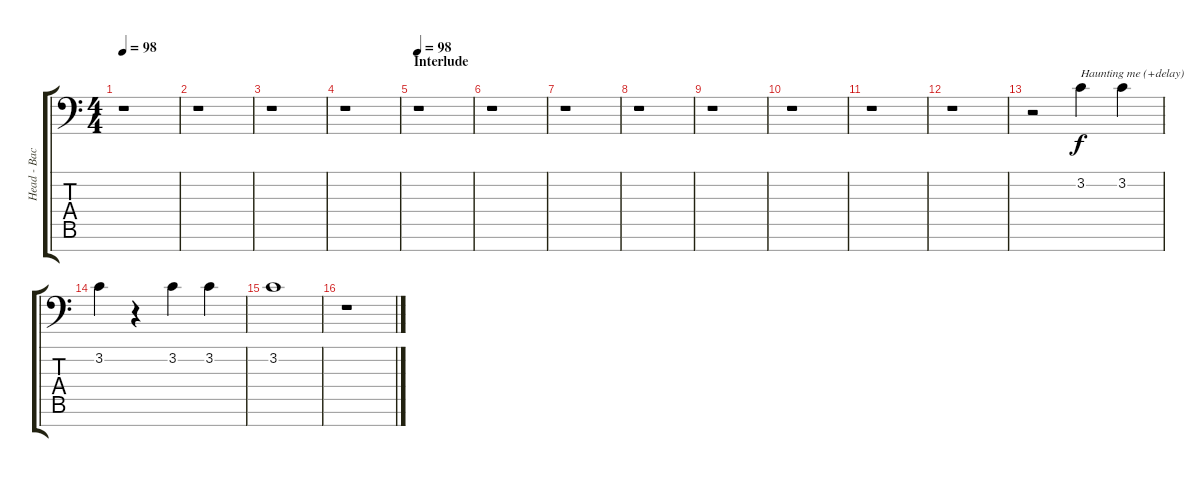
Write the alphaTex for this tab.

\track ("Head - Background vocals" "Head - Bac") {instrument choiraahs}
\staff {score tabs}
\tuning (D4 A3 F3 C3 G2 D2 A1) {hide}
\ts (4 4)
\tempo 98
\clef f4
\ks c
r.1{dy f} |
r.1 |
r.1 |
r.1 |
\section ("" "Interlude")
\tempo 98
r.1 |
r.1 |
r.1 |
r.1 |
r.1 |
r.1 |
r.1 |
r.1 |
r.2{volume 10 instrument lead2sawtooth} 3.2.4{txt "Haunting me (+delay)"} 3.2.4 |
3.2.4 r.4 3.2.4{balance 14} 3.2.4 |
3.2.1 |
r.1
